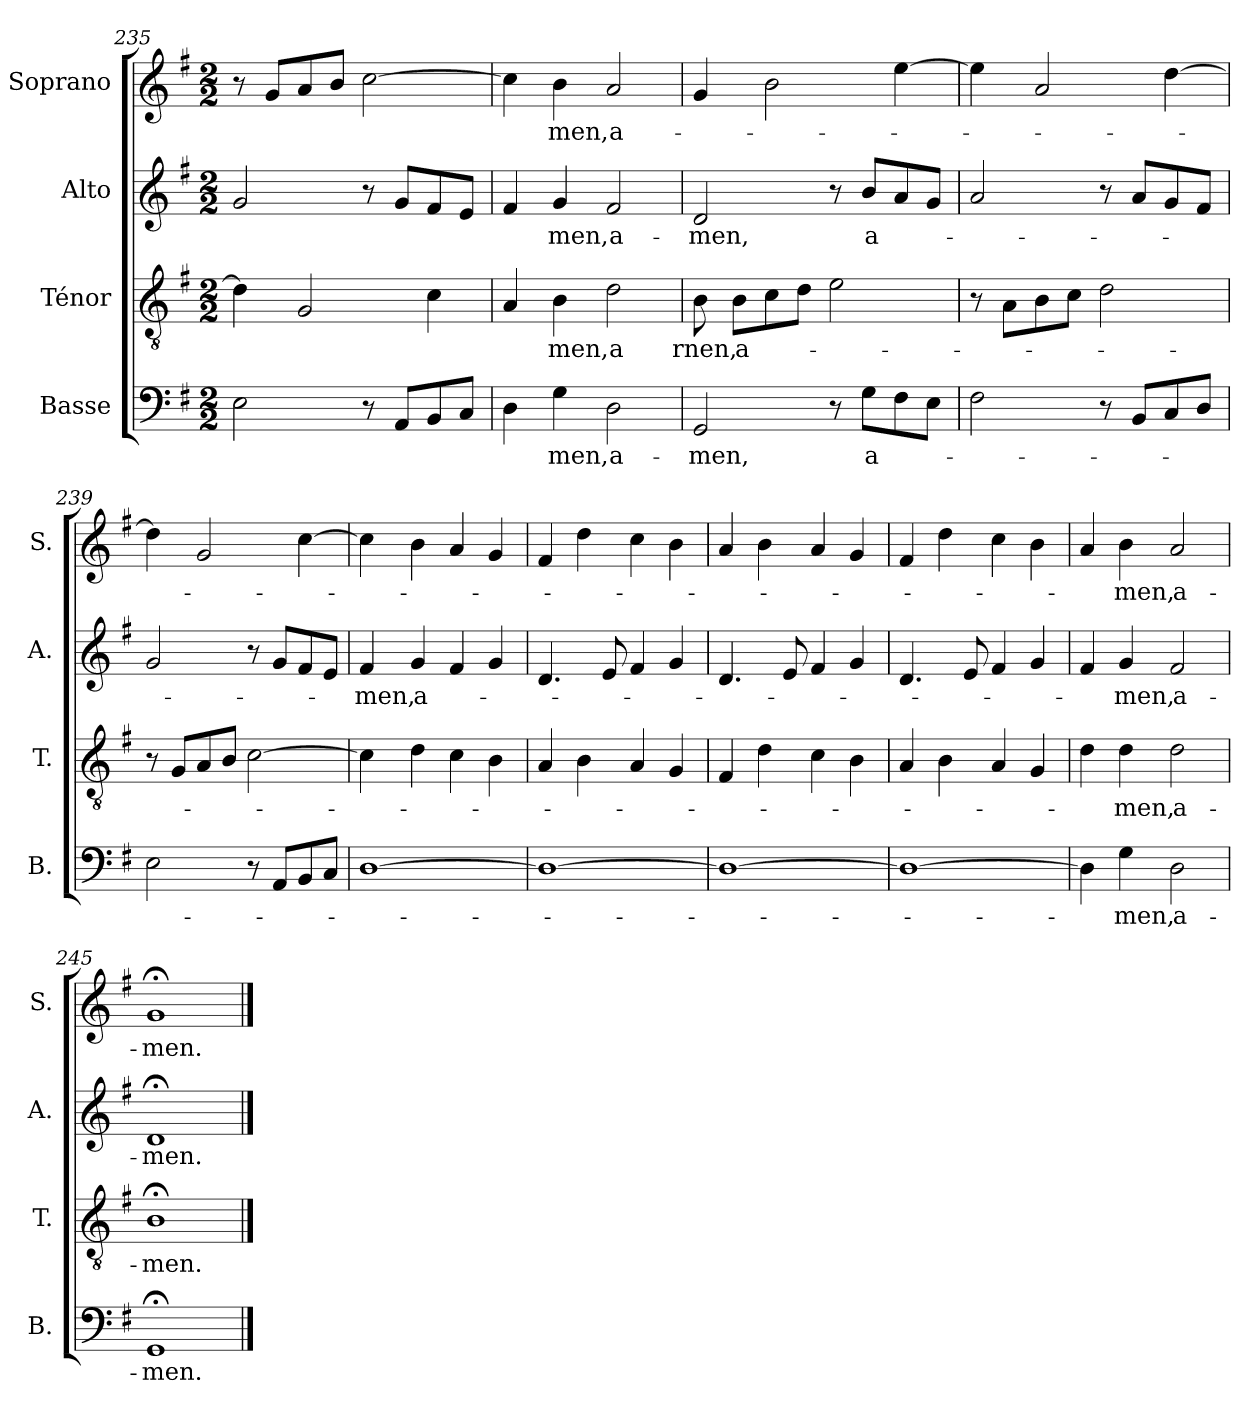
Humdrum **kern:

**kern	**text	**kern	**text	**kern	**text	**kern	**text
*part4	*part4	*part3	*part3	*part2	*part2	*part1	*part1
*staff4	*staff4	*staff3	*staff3	*staff2	*staff2	*staff1	*staff1
*I"Basse	*	*I"Ténor	*	*I"Alto	*	*I"Soprano	*
*I'B.	*	*I'T.	*	*I'A.	*	*I'S.	*
*clefF4	*	*clefGv2	*	*clefG2	*	*clefG2	*
*k[f#]	*	*k[f#]	*	*k[f#]	*	*k[f#]	*
*M2/2	*	*M2/2	*	*M2/2	*	*M2/2	*
=235	=235	=235	=235	=235	=235	=235	=235
2E\	.	4d\]	.	2g/	.	8r	.
.	.	.	.	.	.	8g/L	.
.	.	2G/	.	.	.	8a/	.
.	.	.	.	.	.	8b/J	.
8r	.	.	.	8r	.	[2cc\	.
8AA/L	.	.	.	8g/L	.	.	.
8BB/	.	4c\	.	8f#/	.	.	.
8C/J	.	.	.	8e/J	.	.	.
=236	=236	=236	=236	=236	=236	=236	=236
4D\	.	4A/	.	4f#/	.	4cc\]	.
!	!LO:LY:b	!	!LO:LY:b	!	!LO:LY:b	!	!LO:LY:b
4G\	-men,	4B\	-men,	4g/	-men,	4b\	-men,
!	!LO:LY:b	!	!LO:LY:b	!	!LO:LY:b	!	!LO:LY:b
2D\	a-	2d\	a	2f#/	a-	2a/	a-
!!LO:PB:g=z
=237	=237	=237	=237	=237	=237	=237	=237
!	!LO:LY:b	!	!LO:LY:b	!	!LO:LY:b	!	!
2GG/	-men,	8B\	-rnen,	2d/	-men,	4g/	.
!	!	!	!LO:LY:b	!	!	!	!
.	.	8B\L	a-	.	.	.	.
.	.	8c\	.	.	.	2b\	.
.	.	8d\J	.	.	.	.	.
8r	.	2e\	.	8r	.	.	.
!	!LO:LY:b	!	!	!	!LO:LY:b	!	!
8G\L	a-	.	.	8b/L	a-	.	.
8F#\	.	.	.	8a/	.	[4ee\	.
8E\J	.	.	.	8g/J	.	.	.
=238	=238	=238	=238	=238	=238	=238	=238
2F#\	.	8r	.	2a/	.	4ee\]	.
.	.	8A\L	.	.	.	.	.
.	.	8B\	.	.	.	2a/	.
.	.	8c\J	.	.	.	.	.
8r	.	2d\	.	8r	.	.	.
8BB/L	.	.	.	8a/L	.	.	.
8C/	.	.	.	8g/	.	[4dd\	.
8D/J	.	.	.	8f#/J	.	.	.
=239	=239	=239	=239	=239	=239	=239	=239
2E\	.	8r	.	2g/	.	4dd\]	.
.	.	8G/L	.	.	.	.	.
.	.	8A/	.	.	.	2g/	.
.	.	8B/J	.	.	.	.	.
8r	.	[2c\	.	8r	.	.	.
8AA/L	.	.	.	8g/L	.	.	.
8BB/	.	.	.	8f#/	.	[4cc\	.
8C/J	.	.	.	8e/J	.	.	.
=240	=240	=240	=240	=240	=240	=240	=240
!	!	!	!	!	!LO:LY:b	!	!
[1D	.	4c\]	.	4f#/	-men,	4cc\]	.
!	!	!	!	!	!LO:LY:b	!	!
.	.	4d\	.	4g/	a-	4b\	.
.	.	4c\	.	4f#/	.	4a/	.
.	.	4B\	.	4g/	.	4g/	.
=241	=241	=241	=241	=241	=241	=241	=241
1D_	.	4A/	.	4.d/	.	4f#/	.
.	.	4B\	.	.	.	4dd\	.
.	.	.	.	8e/	.	.	.
.	.	4A/	.	4f#/	.	4cc\	.
.	.	4G/	.	4g/	.	4b\	.
=242	=242	=242	=242	=242	=242	=242	=242
1D_	.	4F#/	.	4.d/	.	4a/	.
.	.	4d\	.	.	.	4b\	.
.	.	.	.	8e/	.	.	.
.	.	4c\	.	4f#/	.	4a/	.
.	.	4B\	.	4g/	.	4g/	.
!!LO:LB:g=z
=243	=243	=243	=243	=243	=243	=243	=243
1D_	.	4A/	.	4.d/	.	4f#/	.
.	.	4B\	.	.	.	4dd\	.
.	.	.	.	8e/	.	.	.
.	.	4A/	.	4f#/	.	4cc\	.
.	.	4G/	.	4g/	.	4b\	.
=244	=244	=244	=244	=244	=244	=244	=244
4D\]	.	4d\	.	4f#/	.	4a/	.
!	!LO:LY:b	!	!LO:LY:b	!	!LO:LY:b	!	!LO:LY:b
4G\	-men,	4d\	-men,	4g/	-men,	4b\	-men,
!	!LO:LY:b	!	!LO:LY:b	!	!LO:LY:b	!	!LO:LY:b
2D\	a-	2d\	a-	2f#/	a-	2a/	a-
=245	=245	=245	=245	=245	=245	=245	=245
!	!LO:LY:b	!	!LO:LY:b	!	!LO:LY:b	!	!LO:LY:b
1GG;<	-men.	1B;<	-men.	1d;<	-men.	1g;<	-men.
==	==	==	==	==	==	==	==
*-	*-	*-	*-	*-	*-	*-	*-
